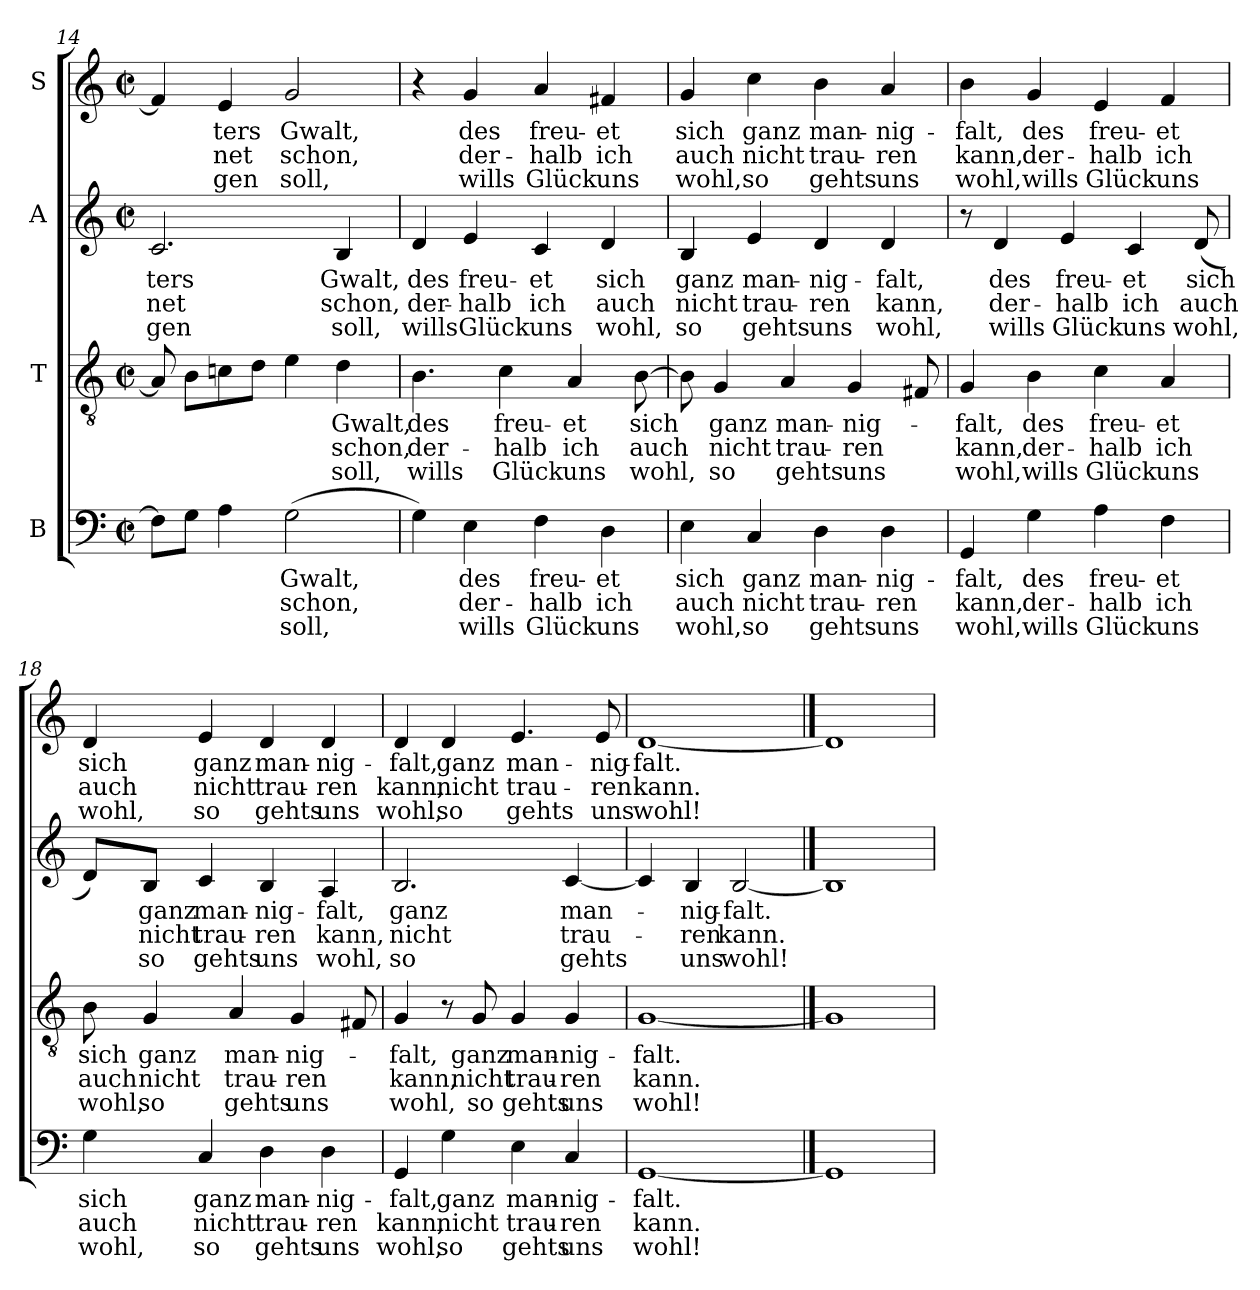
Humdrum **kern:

**kern	**text	**text	**text	**kern	**text	**text	**text	**kern	**text	**text	**text	**kern	**text	**text	**text
*part4	*part4	*part4	*part4	*part3	*part3	*part3	*part3	*part2	*part2	*part2	*part2	*part1	*part1	*part1	*part1
*staff4	*staff4	*staff4	*staff4	*staff3	*staff3	*staff3	*staff3	*staff2	*staff2	*staff2	*staff2	*staff1	*staff1	*staff1	*staff1
*I"B	*	*	*	*I"T	*	*	*	*I"A	*	*	*	*I"S	*	*	*
*clefF4	*	*	*	*clefGv2	*	*	*	*clefG2	*	*	*	*clefG2	*	*	*
*k[]	*	*	*	*k[]	*	*	*	*k[]	*	*	*	*k[]	*	*	*
*M2/2	*	*	*	*M2/2	*	*	*	*M2/2	*	*	*	*M2/2	*	*	*
*met(c|)	*	*	*	*met(c|)	*	*	*	*met(c|)	*	*	*	*met(c|)	*	*	*
=14	=14	=14	=14	=14	=14	=14	=14	=14	=14	=14	=14	=14	=14	=14	=14
!	!	!	!	!	!	!	!	!	!LO:LY:b	!LO:LY:b	!LO:LY:b	!	!	!	!
8F\L]	.	.	.	8A/]	.	.	.	2.c/	-ters	-net	-gen	4f/]	.	.	.
8G\J	.	.	.	8B\L	.	.	.	.	.	.	.	.	.	.	.
!	!	!	!	!	!	!	!	!	!	!	!	!	!LO:LY:b	!LO:LY:b	!LO:LY:b
4A\	.	.	.	8cn\	.	.	.	.	.	.	.	4e/	-ters	-net	-gen
.	.	.	.	8d\J	.	.	.	.	.	.	.	.	.	.	.
!	!LO:LY:b	!LO:LY:b	!LO:LY:b	!	!	!	!	!	!	!	!	!	!LO:LY:b	!LO:LY:b	!LO:LY:b
(2G\	Gwalt,	schon,	soll,	4e\	.	.	.	.	.	.	.	2g/	Gwalt,	schon,	soll,
!	!	!	!	!	!LO:LY:b	!LO:LY:b	!LO:LY:b	!	!LO:LY:b	!LO:LY:b	!LO:LY:b	!	!	!	!
.	.	.	.	4d\	Gwalt,	schon,	soll,	4B/	Gwalt,	schon,	soll,	.	.	.	.
!!LO:PB:g=z
=15	=15	=15	=15	=15	=15	=15	=15	=15	=15	=15	=15	=15	=15	=15	=15
!	!	!	!	!	!LO:LY:b	!LO:LY:b	!LO:LY:b	!	!LO:LY:b	!LO:LY:b	!LO:LY:b	!	!	!	!
4G\)	.	.	.	4.B\	des	der-	wills	4d/	des	der-	wills	4r	.	.	.
!	!LO:LY:b	!LO:LY:b	!LO:LY:b	!	!	!	!	!	!LO:LY:b	!LO:LY:b	!LO:LY:b	!	!LO:LY:b	!LO:LY:b	!LO:LY:b
4E\	des	der-	wills	.	.	.	.	4e/	freu-	-halb	Glück	4g/	des	der-	wills
!	!	!	!	!	!LO:LY:b	!LO:LY:b	!LO:LY:b	!	!	!	!	!	!	!	!
.	.	.	.	4c\	freu-	-halb	Glück	.	.	.	.	.	.	.	.
!	!LO:LY:b	!LO:LY:b	!LO:LY:b	!	!	!	!	!	!LO:LY:b	!LO:LY:b	!LO:LY:b	!	!LO:LY:b	!LO:LY:b	!LO:LY:b
4F\	freu-	-halb	Glück	.	.	.	.	4c/	-et	ich	uns	4a/	freu-	-halb	Glück
!	!	!	!	!	!LO:LY:b	!LO:LY:b	!LO:LY:b	!	!	!	!	!	!	!	!
.	.	.	.	4A/	-et	ich	uns	.	.	.	.	.	.	.	.
!	!LO:LY:b	!LO:LY:b	!LO:LY:b	!	!	!	!	!	!LO:LY:b	!LO:LY:b	!LO:LY:b	!	!LO:LY:b	!LO:LY:b	!LO:LY:b
4D\	-et	ich	uns	.	.	.	.	4d/	sich	auch	wohl,	4f#X/	-et	ich	uns
!	!	!	!	!	!LO:LY:b	!LO:LY:b	!LO:LY:b	!	!	!	!	!	!	!	!
.	.	.	.	[8B\	sich	auch	wohl,	.	.	.	.	.	.	.	.
=16	=16	=16	=16	=16	=16	=16	=16	=16	=16	=16	=16	=16	=16	=16	=16
!	!LO:LY:b	!LO:LY:b	!LO:LY:b	!	!	!	!	!	!LO:LY:b	!LO:LY:b	!LO:LY:b	!	!LO:LY:b	!LO:LY:b	!LO:LY:b
4E\	sich	auch	wohl,	8B\]	.	.	.	4B/	ganz	nicht	so	4g/	sich	auch	wohl,
!	!	!	!	!	!LO:LY:b	!LO:LY:b	!LO:LY:b	!	!	!	!	!	!	!	!
.	.	.	.	4G/	ganz	nicht	so	.	.	.	.	.	.	.	.
!	!LO:LY:b	!LO:LY:b	!LO:LY:b	!	!	!	!	!	!LO:LY:b	!LO:LY:b	!LO:LY:b	!	!LO:LY:b	!LO:LY:b	!LO:LY:b
4C/	ganz	nicht	so	.	.	.	.	4e/	man-	trau-	gehts	4cc\	ganz	nicht	so
!	!	!	!	!	!LO:LY:b	!LO:LY:b	!LO:LY:b	!	!	!	!	!	!	!	!
.	.	.	.	4A/	man-	trau-	gehts	.	.	.	.	.	.	.	.
!	!LO:LY:b	!LO:LY:b	!LO:LY:b	!	!	!	!	!	!LO:LY:b	!LO:LY:b	!LO:LY:b	!	!LO:LY:b	!LO:LY:b	!LO:LY:b
4D\	man-	trau-	gehts	.	.	.	.	4d/	-nig-	-ren	uns	4b\	man-	trau-	gehts
!	!	!	!	!	!LO:LY:b	!LO:LY:b	!LO:LY:b	!	!	!	!	!	!	!	!
.	.	.	.	4G/	-nig-	-ren	uns	.	.	.	.	.	.	.	.
!	!LO:LY:b	!LO:LY:b	!LO:LY:b	!	!	!	!	!	!LO:LY:b	!LO:LY:b	!LO:LY:b	!	!LO:LY:b	!LO:LY:b	!LO:LY:b
4D\	-nig-	-ren	uns	.	.	.	.	4d/	-falt,	kann,	wohl,	4a/	-nig-	-ren	uns
.	.	.	.	8F#X/	.	.	.	.	.	.	.	.	.	.	.
=17	=17	=17	=17	=17	=17	=17	=17	=17	=17	=17	=17	=17	=17	=17	=17
!	!LO:LY:b	!LO:LY:b	!LO:LY:b	!	!LO:LY:b	!LO:LY:b	!LO:LY:b	!	!	!	!	!	!LO:LY:b	!LO:LY:b	!LO:LY:b
4GG/	-falt,	kann,	wohl,	4G/	-falt,	kann,	wohl,	8r	.	.	.	4b\	-falt,	kann,	wohl,
!	!	!	!	!	!	!	!	!	!LO:LY:b	!LO:LY:b	!LO:LY:b	!	!	!	!
.	.	.	.	.	.	.	.	4d/	des	der-	wills	.	.	.	.
!	!LO:LY:b	!LO:LY:b	!LO:LY:b	!	!LO:LY:b	!LO:LY:b	!LO:LY:b	!	!	!	!	!	!LO:LY:b	!LO:LY:b	!LO:LY:b
4G\	des	der-	wills	4B\	des	der-	wills	.	.	.	.	4g/	des	der-	wills
!	!	!	!	!	!	!	!	!	!LO:LY:b	!LO:LY:b	!LO:LY:b	!	!	!	!
.	.	.	.	.	.	.	.	4e/	freu-	-halb	Glück	.	.	.	.
!	!LO:LY:b	!LO:LY:b	!LO:LY:b	!	!LO:LY:b	!LO:LY:b	!LO:LY:b	!	!	!	!	!	!LO:LY:b	!LO:LY:b	!LO:LY:b
4A\	freu-	-halb	Glück	4c\	freu-	-halb	Glück	.	.	.	.	4e/	freu-	-halb	Glück
!	!	!	!	!	!	!	!	!	!LO:LY:b	!LO:LY:b	!LO:LY:b	!	!	!	!
.	.	.	.	.	.	.	.	4c/	-et	ich	uns	.	.	.	.
!	!LO:LY:b	!LO:LY:b	!LO:LY:b	!	!LO:LY:b	!LO:LY:b	!LO:LY:b	!	!	!	!	!	!LO:LY:b	!LO:LY:b	!LO:LY:b
4F\	-et	ich	uns	4A/	-et	ich	uns	.	.	.	.	4f/	-et	ich	uns
!	!	!	!	!	!	!	!	!	!LO:LY:b	!LO:LY:b	!LO:LY:b	!	!	!	!
.	.	.	.	.	.	.	.	(8d/	sich	auch	wohl,	.	.	.	.
!!LO:LB:g=z
=18	=18	=18	=18	=18	=18	=18	=18	=18	=18	=18	=18	=18	=18	=18	=18
!	!LO:LY:b	!LO:LY:b	!LO:LY:b	!	!LO:LY:b	!LO:LY:b	!LO:LY:b	!	!	!	!	!	!LO:LY:b	!LO:LY:b	!LO:LY:b
4G\	sich	auch	wohl,	8B\	sich	auch	wohl,	8d/L)	.	.	.	4d/	sich	auch	wohl,
!	!	!	!	!	!LO:LY:b	!LO:LY:b	!LO:LY:b	!	!LO:LY:b	!LO:LY:b	!LO:LY:b	!	!	!	!
.	.	.	.	4G/	ganz	nicht	so	8B/J	ganz	nicht	so	.	.	.	.
!	!LO:LY:b	!LO:LY:b	!LO:LY:b	!	!	!	!	!	!LO:LY:b	!LO:LY:b	!LO:LY:b	!	!LO:LY:b	!LO:LY:b	!LO:LY:b
4C/	ganz	nicht	so	.	.	.	.	4c/	man-	trau-	gehts	4e/	ganz	nicht	so
!	!	!	!	!	!LO:LY:b	!LO:LY:b	!LO:LY:b	!	!	!	!	!	!	!	!
.	.	.	.	4A/	man-	trau-	gehts	.	.	.	.	.	.	.	.
!	!LO:LY:b	!LO:LY:b	!LO:LY:b	!	!	!	!	!	!LO:LY:b	!LO:LY:b	!LO:LY:b	!	!LO:LY:b	!LO:LY:b	!LO:LY:b
4D\	man-	trau-	gehts	.	.	.	.	4B/	-nig-	-ren	uns	4d/	man-	trau-	gehts
!	!	!	!	!	!LO:LY:b	!LO:LY:b	!LO:LY:b	!	!	!	!	!	!	!	!
.	.	.	.	4G/	-nig-	-ren	uns	.	.	.	.	.	.	.	.
!	!LO:LY:b	!LO:LY:b	!LO:LY:b	!	!	!	!	!	!LO:LY:b	!LO:LY:b	!LO:LY:b	!	!LO:LY:b	!LO:LY:b	!LO:LY:b
4D\	-nig-	-ren	uns	.	.	.	.	4A/	-falt,	kann,	wohl,	4d/	-nig-	-ren	uns
.	.	.	.	8F#X/	.	.	.	.	.	.	.	.	.	.	.
=19	=19	=19	=19	=19	=19	=19	=19	=19	=19	=19	=19	=19	=19	=19	=19
!	!LO:LY:b	!LO:LY:b	!LO:LY:b	!	!LO:LY:b	!LO:LY:b	!LO:LY:b	!	!LO:LY:b	!LO:LY:b	!LO:LY:b	!	!LO:LY:b	!LO:LY:b	!LO:LY:b
4GG/	-falt,	kann,	wohl,	4G/	-falt,	kann,	wohl,	2.B/	ganz	nicht	so	4d/	-falt,	kann,	wohl,
!	!LO:LY:b	!LO:LY:b	!LO:LY:b	!	!	!	!	!	!	!	!	!	!LO:LY:b	!LO:LY:b	!LO:LY:b
4G\	ganz	nicht	so	8r	.	.	.	.	.	.	.	4d/	ganz	nicht	so
!	!	!	!	!	!LO:LY:b	!LO:LY:b	!LO:LY:b	!	!	!	!	!	!	!	!
.	.	.	.	8G/	ganz	nicht	so	.	.	.	.	.	.	.	.
!	!LO:LY:b	!LO:LY:b	!LO:LY:b	!	!LO:LY:b	!LO:LY:b	!LO:LY:b	!	!	!	!	!	!LO:LY:b	!LO:LY:b	!LO:LY:b
4E\	man-	trau-	gehts	4G/	man-	trau-	gehts	.	.	.	.	4.e/	man-	trau-	gehts
!	!LO:LY:b	!LO:LY:b	!LO:LY:b	!	!LO:LY:b	!LO:LY:b	!LO:LY:b	!	!LO:LY:b	!LO:LY:b	!LO:LY:b	!	!	!	!
4C/	-nig-	-ren	uns	4G/	-nig-	-ren	uns	[4c/	man-	trau-	gehts	.	.	.	.
!	!	!	!	!	!	!	!	!	!	!	!	!	!LO:LY:b	!LO:LY:b	!LO:LY:b
.	.	.	.	.	.	.	.	.	.	.	.	8e/	-nig-	-ren	uns
=20	=20	=20	=20	=20	=20	=20	=20	=20	=20	=20	=20	=20	=20	=20	=20
!	!LO:LY:b	!LO:LY:b	!LO:LY:b	!	!LO:LY:b	!LO:LY:b	!LO:LY:b	!	!	!	!	!	!LO:LY:b	!LO:LY:b	!LO:LY:b
[1GG	-falt.	kann.	wohl!	[1G	-falt.	kann.	wohl!	4c/]	.	.	.	[1d	-falt.	kann.	wohl!
!	!	!	!	!	!	!	!	!	!LO:LY:b	!LO:LY:b	!LO:LY:b	!	!	!	!
.	.	.	.	.	.	.	.	4B/	-nig-	-ren	uns	.	.	.	.
!	!	!	!	!	!	!	!	!	!LO:LY:b	!LO:LY:b	!LO:LY:b	!	!	!	!
.	.	.	.	.	.	.	.	[2B	-falt.	kann.	wohl!	.	.	.	.
==21	==21	==21	==21	==21	==21	==21	==21	==21	==21	==21	==21	==21	==21	==21	==21
1GG]	.	.	.	1G]	.	.	.	1B]	.	.	.	1d]	.	.	.
=	=	=	=	=	=	=	=	=	=	=	=	=	=	=	=
*-	*-	*-	*-	*-	*-	*-	*-	*-	*-	*-	*-	*-	*-	*-	*-
